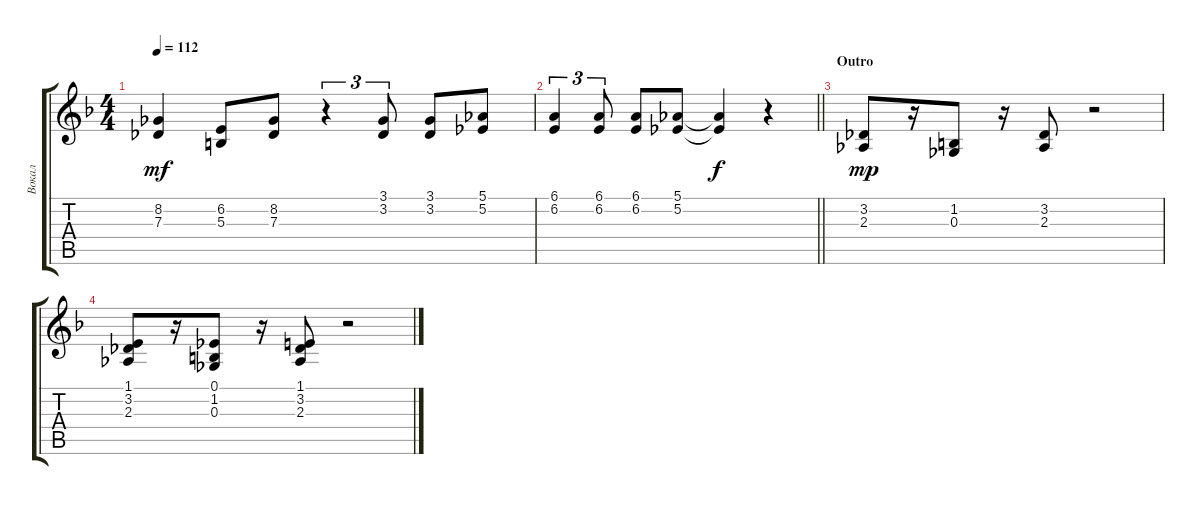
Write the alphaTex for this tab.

\track ("Вокал" "Вокал") {instrument trumpet}
\staff {score tabs}
\tuning (Eb4 Bb3 Gb3 Db3 Ab2 Eb2) {hide}
\ts (4 4)
\tempo 112
\clef g2
\ks dminor
(8.2 7.3).4{dy mf} (6.2 5.3).8 (8.2 7.3).8 r.4{tu (3 2)} (3.1 3.2).8{tu (3 2)} (3.1 3.2).8 (5.1 5.2).8 |
\barLineRight lightlight
(6.1 6.2).4{tu (3 2)} (6.1 6.2).8{tu (3 2)} (6.1 6.2).8 (5.1 5.2).8 (5.1{t} 5.2{t}).4{dy f} r.4 |
\section ("" "Outro")
(3.2 2.3).8{dy mp} r.16 (1.2 0.3).8 r.16 (3.2 2.3).8 r.2 |
(1.1 3.2 2.3).8 r.16 (0.1 1.2 0.3).8 r.16 (1.1 3.2 2.3).8 r.2
